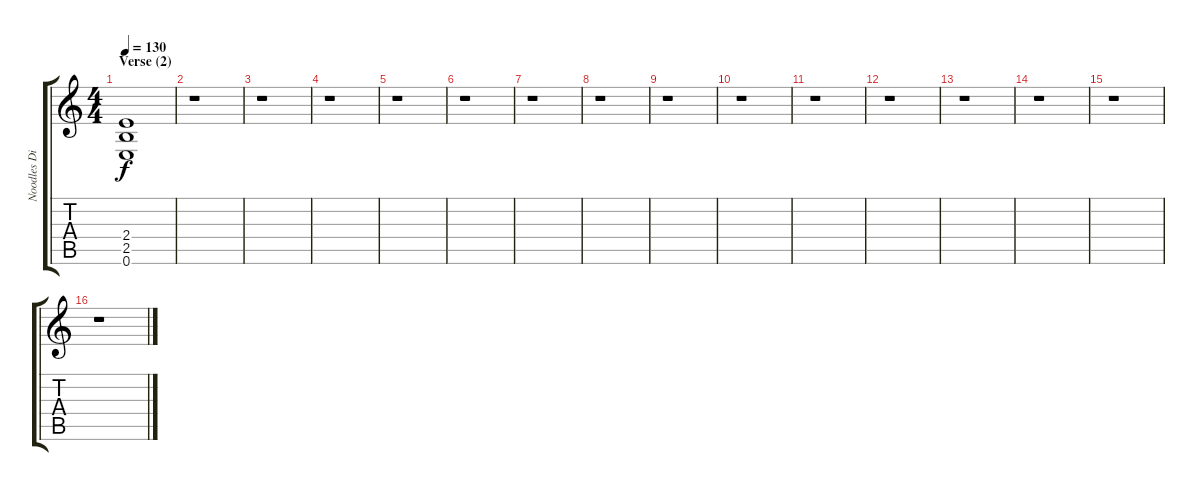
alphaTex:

\track ("Noodles Distorted" "Noodles Di") {instrument distortionguitar}
\staff {score tabs}
\tuning (E4 B3 G3 D3 A2 E2) {hide}
\ts (4 4)
\section ("" "Verse (2)")
\tempo 130
\clef g2
\ks c
(2.4{t} 2.5{t} 0.6{t}).1{dy f} |
r.1 |
r.1 |
r.1 |
r.1 |
r.1 |
r.1 |
r.1 |
r.1 |
r.1 |
r.1 |
r.1 |
r.1 |
r.1 |
r.1 |
r.1
